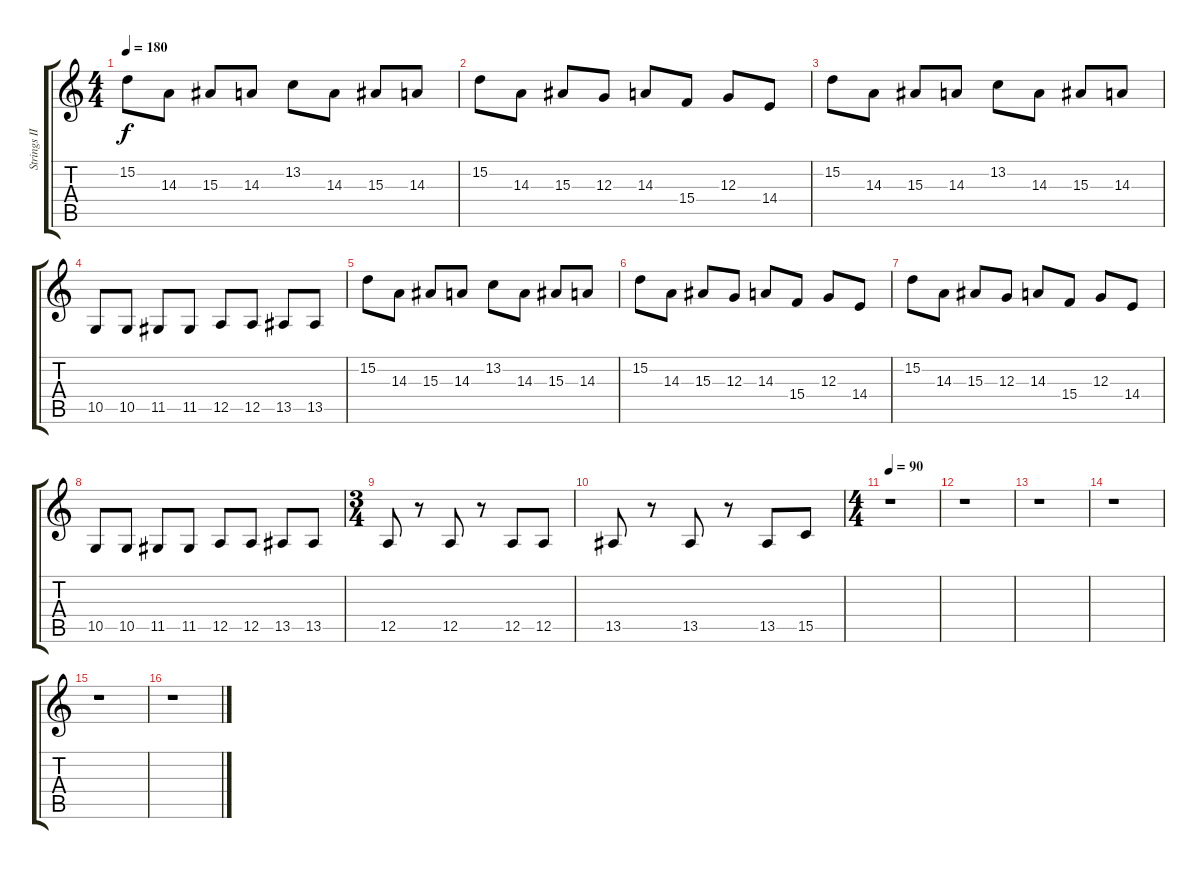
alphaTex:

\track ("Strings II" "Strings II") {instrument stringensemble1}
\staff {score tabs}
\tuning (E4 B3 G3 D3 A2 E2) {hide}
\ts (4 4)
\tempo 180
\clef g2
\ks c
15.2.8{dy f} 14.3.8 15.3.8 14.3.8 13.2.8 14.3.8 15.3.8 14.3.8 |
15.2.8 14.3.8 15.3.8 12.3.8 14.3.8 15.4.8 12.3.8 14.4.8 |
15.2.8 14.3.8 15.3.8 14.3.8 13.2.8 14.3.8 15.3.8 14.3.8 |
10.5.8 10.5.8 11.5.8 11.5.8 12.5.8 12.5.8 13.5.8 13.5.8 |
15.2.8 14.3.8 15.3.8 14.3.8 13.2.8 14.3.8 15.3.8 14.3.8 |
15.2.8 14.3.8 15.3.8 12.3.8 14.3.8 15.4.8 12.3.8 14.4.8 |
15.2.8 14.3.8 15.3.8 12.3.8 14.3.8 15.4.8 12.3.8 14.4.8 |
10.5.8 10.5.8 11.5.8 11.5.8 12.5.8 12.5.8 13.5.8 13.5.8 |
\ts (3 4)
12.5.8 r.8 12.5.8 r.8 12.5.8 12.5.8 |
13.5.8 r.8 13.5.8 r.8 13.5.8 15.5.8 |
\ts (4 4)
\tempo 90
r.1 |
r.1 |
r.1 |
r.1 |
r.1 |
r.1
